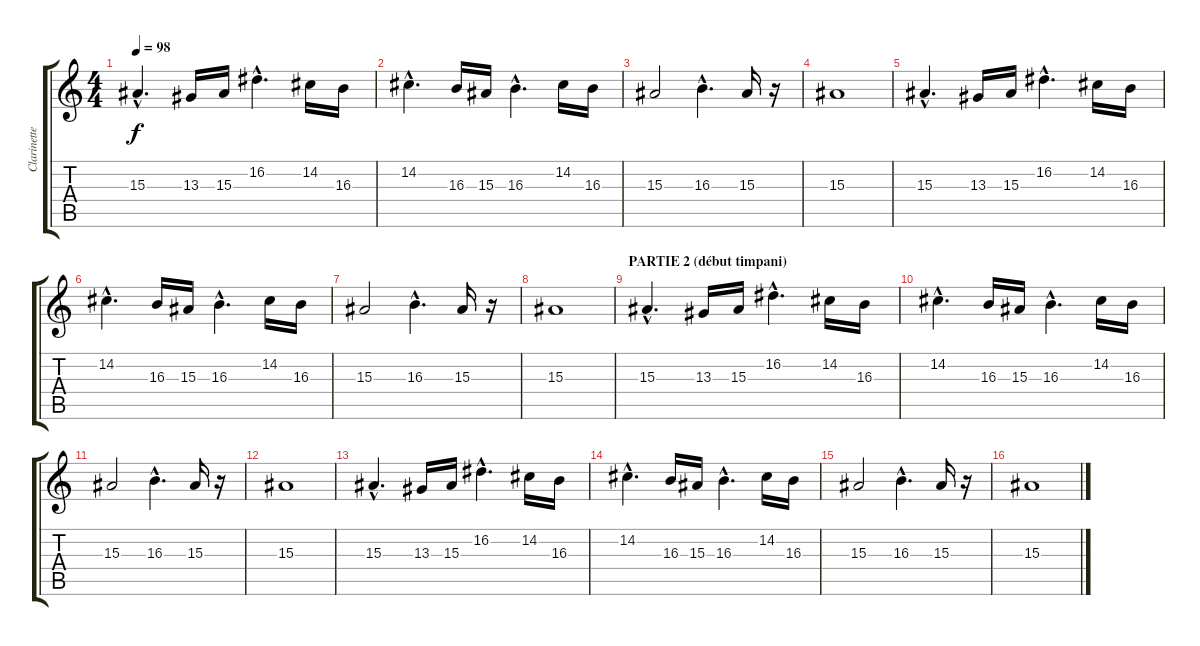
\track ("Clarinette" "Clarinette") {instrument clarinet}
\staff {score tabs}
\tuning (E4 B3 G3 D3 A2 E2) {hide}
\ts (4 4)
\tempo 98
\clef g2
\ks c
15.3{hac}.4{d dy f} 13.3.16 15.3.16 16.2{hac}.4{d} 14.2.16 16.3.16 |
14.2{hac}.4{d} 16.3.16 15.3.16 16.3{hac}.4{d} 14.2.16 16.3.16 |
15.3.2 16.3{hac}.4{d} 15.3.16 r.16 |
15.3.1 |
15.3{hac}.4{d} 13.3.16 15.3.16 16.2{hac}.4{d} 14.2.16 16.3.16 |
14.2{hac}.4{d} 16.3.16 15.3.16 16.3{hac}.4{d} 14.2.16 16.3.16 |
15.3.2 16.3{hac}.4{d} 15.3.16 r.16 |
15.3.1 |
\section ("" "PARTIE 2 (début timpani)")
15.3{hac}.4{d} 13.3.16 15.3.16 16.2{hac}.4{d} 14.2.16 16.3.16 |
14.2{hac}.4{d} 16.3.16 15.3.16 16.3{hac}.4{d} 14.2.16 16.3.16 |
15.3.2 16.3{hac}.4{d} 15.3.16 r.16 |
15.3.1 |
15.3{hac}.4{d} 13.3.16 15.3.16 16.2{hac}.4{d} 14.2.16 16.3.16 |
14.2{hac}.4{d} 16.3.16 15.3.16 16.3{hac}.4{d} 14.2.16 16.3.16 |
15.3.2 16.3{hac}.4{d} 15.3.16 r.16 |
15.3.1
